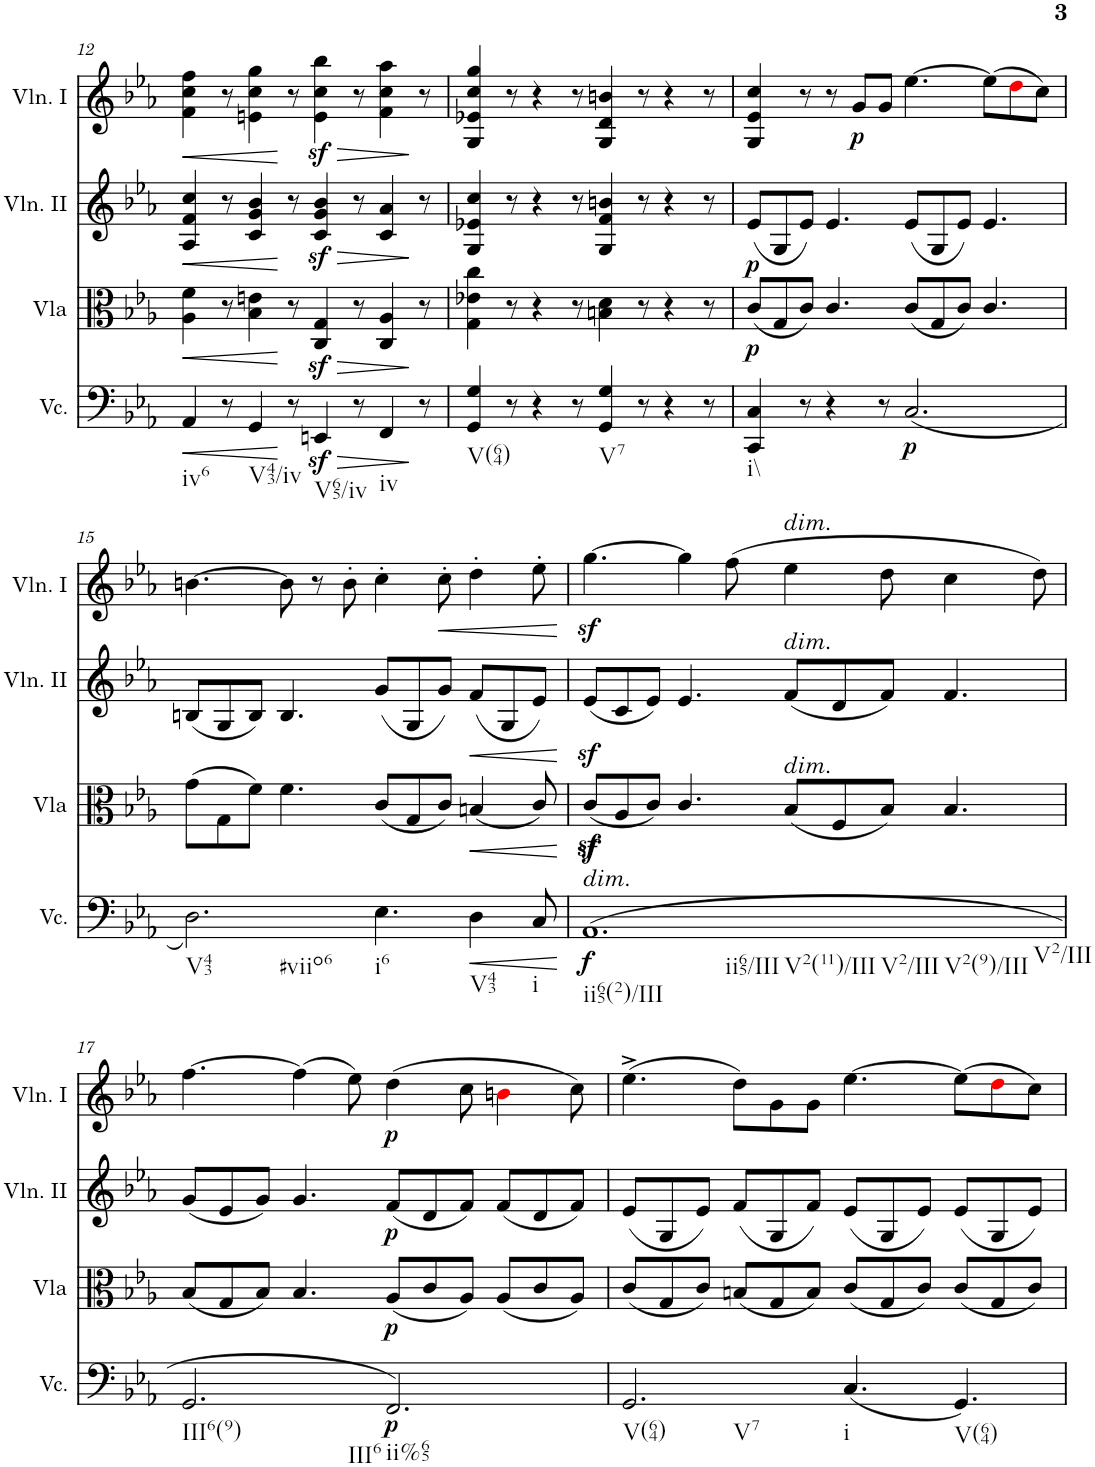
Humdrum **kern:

**kern	**dynam	**kern	**dynam	**kern	**dynam	**kern	**dynam
*part4	*part4	*part3	*part3	*part2	*part2	*part1	*part1
*staff4	*staff4	*staff3	*staff3	*staff2	*staff2	*staff1	*staff1
*I"Violoncello	*	*I"Viola	*	*I"Violino II	*	*I"Violino I	*
*I'Vc.	*	*I'Vla	*	*I'Vln. II	*	*I'Vln. I	*
!!LO:PB:g=z
*clefF4	*	*clefC3	*	*clefG2	*	*clefG2	*
*k[b-e-a-]	*	*k[b-e-a-]	*	*k[b-e-a-]	*	*k[b-e-a-]	*
*M12/8	*	*M12/8	*	*M12/8	*	*M12/8	*
=12	=12	=12	=12	=12	=12	=12	=12
!LO:TX:b:t=iv6	!	!	!	!	!	!	!
!	!LO:HP:b	!	!LO:HP:b	!	!LO:HP:b	!	!LO:HP:b
4AA-/	<	4A-\ 4f\	<	4A-/ 4f/ 4cc/	<	4f\ 4cc\ 4ff\	<
8r	.	8r	.	8r	.	8r	.
!LO:TX:b:t=V43/iv	!	!	!	!	!	!	!
4GG/	.	4B-\ 4en\	.	4c/ 4g/ 4b-/	.	4en\ 4cc\ 4gg\	.
8r	[	8r	[	8r	[	8r	[
!LO:TX:b:t=V65/iv	!	!	!	!	!	!	!
!	!LO:HP:b	!	!LO:HP:b	!	!LO:HP:b	!	!LO:HP:b
4EEnz</	>	4C/z< 4G/z<	>	4c/z< 4g/z< 4b-/z<	>	4e\z< 4cc\z< 4bb-\z<	>
8r	.	8r	.	8r	.	8r	.
!LO:TX:b:t=iv	!	!	!	!	!	!	!
4FF/	.	4C/ 4A-/	.	4c/ 4a-/	.	4f\ 4cc\ 4aa-\	.
8r	]	8r	]	8r	]	8r	]
=13	=13	=13	=13	=13	=13	=13	=13
!LO:TX:b:t=V(64)	!	!	!	!	!	!	!
4GG/ 4G/	.	4G\ 4e-X\ 4cc\	.	4G/ 4e-X/ 4cc/	.	4G/ 4e-X/ 4cc/ 4gg/	.
8r	.	8r	.	8r	.	8r	.
4r	.	4r	.	4r	.	4r	.
8r	.	8r	.	8r	.	8r	.
!LO:TX:b:t=V7	!	!	!	!	!	!	!
4GG/ 4G/	.	4Bn\ 4d\	.	4G/ 4f/ 4bn/	.	4G/ 4d/ 4bn/	.
8r	.	8r	.	8r	.	8r	.
4r	.	4r	.	4r	.	4r	.
8r	.	8r	.	8r	.	8r	.
=14	=14	=14	=14	=14	=14	=14	=14
!LO:TX:b:t=i\\	!	!	!	!	!	!	!
!	!	!	!LO:DY:b	!	!LO:DY:b	!	!
4CC/ 4C/	.	(<8c/L	p	(<8e-/L	p	4G/ 4e-/ 4cc/	.
.	.	8G/	.	8G/	.	.	.
8r	.	8c/J)	.	8e-/J)	.	8r	.
4r	.	4.c/	.	4.e-/	.	8r	.
!	!	!	!	!	!	!	!LO:DY:b
.	.	.	.	.	.	8g/L	p
8r	.	.	.	.	.	8g/J	.
!	!LO:DY:b	!	!	!	!	!	!
(<2.C/	p	(<8c/L	.	(<8e-/L	.	[4.ee-\	.
.	.	8G/	.	8G/	.	.	.
.	.	8c/J)	.	8e-/J)	.	.	.
.	.	4.c/	.	4.e-/	.	(>8ee-\L]	.
.	.	.	.	.	.	8ddi\	.
.	.	.	.	.	.	8cc\J)	.
!!LO:LB:g=z
=15	=15	=15	=15	=15	=15	=15	=15
!LO:TX:b:t=V43	!	!	!	!	!	!	!
!LO:TX:b:t=#viio6	!	!	!	!	!	!	!
2.D\)	.	(>8g\L	.	(<8Bn/L	.	[4.bn\	.
.	.	8G\	.	8G/	.	.	.
.	.	8f\J)	.	8B/J)	.	.	.
.	.	4.f\	.	4.B/	.	8b\]	.
.	.	.	.	.	.	8r	.
.	.	.	.	.	.	8b'\	.
!LO:TX:b:t=i6	!	!	!	!	!	!	!
4.E-\	.	(<8c/L	.	(<8g/L	.	4cc'\	.
.	.	8G/	.	8G/	.	.	.
!	!	!	!	!	!	!	!LO:HP:b
.	.	8c/J)	.	8g/J)	.	8cc'\	<
!LO:TX:b:t=V43	!	!	!	!	!	!	!
!	!LO:HP:b	!	!LO:HP:b	!	!LO:HP:b	!	!
4D\	<	(<4Bn/	<	(<8f/L	<	4dd'\	.
.	.	.	.	8G/	.	.	.
!LO:TX:b:t=i	!	!	!	!	!	!	!
8C/	.	8c/)	.	8e-/J)	.	8ee-'\	.
.	[	.	[	.	[	.	[
=16	=16	=16	=16	=16	=16	=16	=16
!LO:TX:a:i:t=dim.	!	!	!	!	!	!	!
!LO:TX:b:t=ii65(2)/III	!	!	!	!	!	!	!
!LO:TX:b:t=ii65/III	!	!	!	!	!	!	!
!LO:TX:b:t=V2(11)/III	!	!	!	!	!	!	!
!LO:TX:b:t=V2/III	!	!	!	!	!	!	!
!LO:TX:b:t=V2(9)/III	!	!	!	!	!	!	!
!LO:TX:b:t=V2/III	!	!	!	!	!	!	!
!	!LO:DY:b	!	!	!	!	!	!
(>1.AA-	f	(<8cz</L	.	(<8e-z</L	.	[4.ggz<\	.
.	.	8A-/	.	8c/	.	.	.
.	.	8c/J)	.	8e-/J)	.	.	.
.	.	4.c/	.	4.e-/	.	4gg\]	.
.	.	.	.	.	.	(>8ff\	.
!	!	!	!	!	!	!LO:TX:a:i:t=dim.	!
!	!	!	!	!LO:TX:a:i:t=dim.	!	!	!
!	!	!LO:TX:a:i:t=dim.	!	!	!	!	!
.	.	(<8B-/L	.	(<8f/L	.	4ee-\	.
.	.	8F/	.	8d/	.	.	.
.	.	8B-/J)	.	8f/J)	.	8dd\	.
.	.	4.B-/	.	4.f/	.	4cc\	.
.	.	.	.	.	.	8dd\)	.
!!LO:LB:g=z
=17	=17	=17	=17	=17	=17	=17	=17
!LO:TX:b:t=III6(9)	!	!	!	!	!	!	!
!LO:TX:b:t=III6	!	!	!	!	!	!	!
2.GG/	.	(<8B-/L	.	(<8g/L	.	[4.ff\	.
.	.	8G/	.	8e-/	.	.	.
.	.	8B-/J)	.	8g/J)	.	.	.
.	.	4.B-/	.	4.g/	.	(>4ff\]	.
.	.	.	.	.	.	8ee-\)	.
!LO:TX:b:t=ii%65	!	!	!	!	!	!	!
!	!LO:DY:b	!	!LO:DY:b	!	!LO:DY:b	!	!LO:DY:b
2.FF/)	p	(<8A-/L	p	(<8f/L	p	(>4dd\	p
.	.	8c/	.	8d/	.	.	.
.	.	8A-/J)	.	8f/J)	.	8cc\	.
.	.	(<8A-/L	.	(<8f/L	.	4bni\	.
.	.	8c/	.	8d/	.	.	.
.	.	8A-/J)	.	8f/J)	.	8cc\)	.
=18	=18	=18	=18	=18	=18	=18	=18
!LO:TX:b:t=V(64)	!	!	!	!	!	!	!
!LO:TX:b:t=V7	!	!	!	!	!	!	!
2.GG/	.	(<8c/L	.	(<8e-/L	.	(>4.ee-^\	.
.	.	8G/	.	8G/	.	.	.
.	.	8c/J)	.	8e-/J)	.	.	.
.	.	(<8Bn/L	.	(<8f/L	.	8dd\L)	.
.	.	8G/	.	8G/	.	8g\	.
.	.	8B/J)	.	8f/J)	.	8g\J	.
!LO:TX:b:t=i	!	!	!	!	!	!	!
(<4.C/	.	(<8c/L	.	(<8e-/L	.	[4.ee-\	.
.	.	8G/	.	8G/	.	.	.
.	.	8c/J)	.	8e-/J)	.	.	.
!LO:TX:b:t=V(64)	!	!	!	!	!	!	!
4.GG/)	.	(<8c/L	.	(<8e-/L	.	(>8ee-\L]	.
.	.	8G/	.	8G/	.	8ddi\	.
.	.	8c/J)	.	8e-/J)	.	8cc\J)	.
=	=	=	=	=	=	=	=
*-	*-	*-	*-	*-	*-	*-	*-
